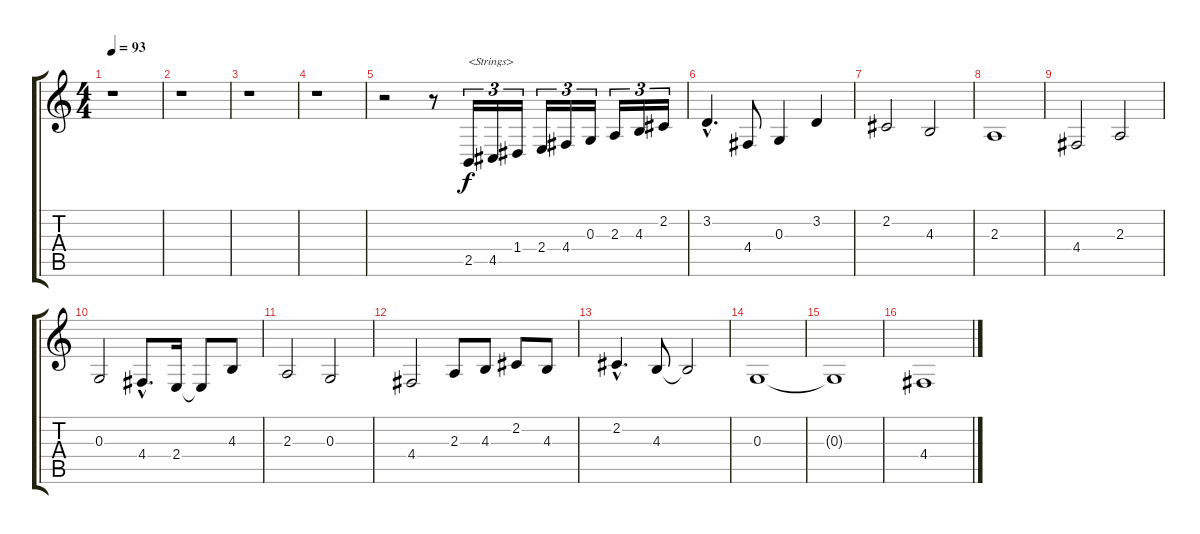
\track "" {instrument synthstrings1}
\staff {score tabs}
\tuning (E4 B3 G3 D3 A2 E2) {hide}
\ts (4 4)
\tempo 93
\clef g2
\ks c
r.1{dy f} |
r.1 |
r.1 |
r.1 |
r.2{volume 16 instrument synthstrings1} r.8 2.5.16{tu (3 2) txt "<Strings>"} 4.5.16{tu (3 2)} 1.4.16{tu (3 2)} 2.4.16{tu (3 2)} 4.4.16{tu (3 2)} 0.3.16{tu (3 2)} 2.3.16{tu (3 2)} 4.3.16{tu (3 2)} 2.2.16{tu (3 2)} |
3.2{hac}.4{d} 4.4.8 0.3.4 3.2.4 |
2.2.2 4.3.2 |
2.3.1 |
4.4.2 2.3.2 |
0.3.2 4.4{hac}.8{d} 2.4.16 2.4{t}.8 4.3.8 |
2.3.2 0.3.2 |
4.4.2 2.3.8 4.3.8 2.2.8 4.3.8 |
2.2{hac}.4{d} 4.3.8 4.3{t}.2 |
0.3.1 |
0.3{t}.1 |
4.4.1
